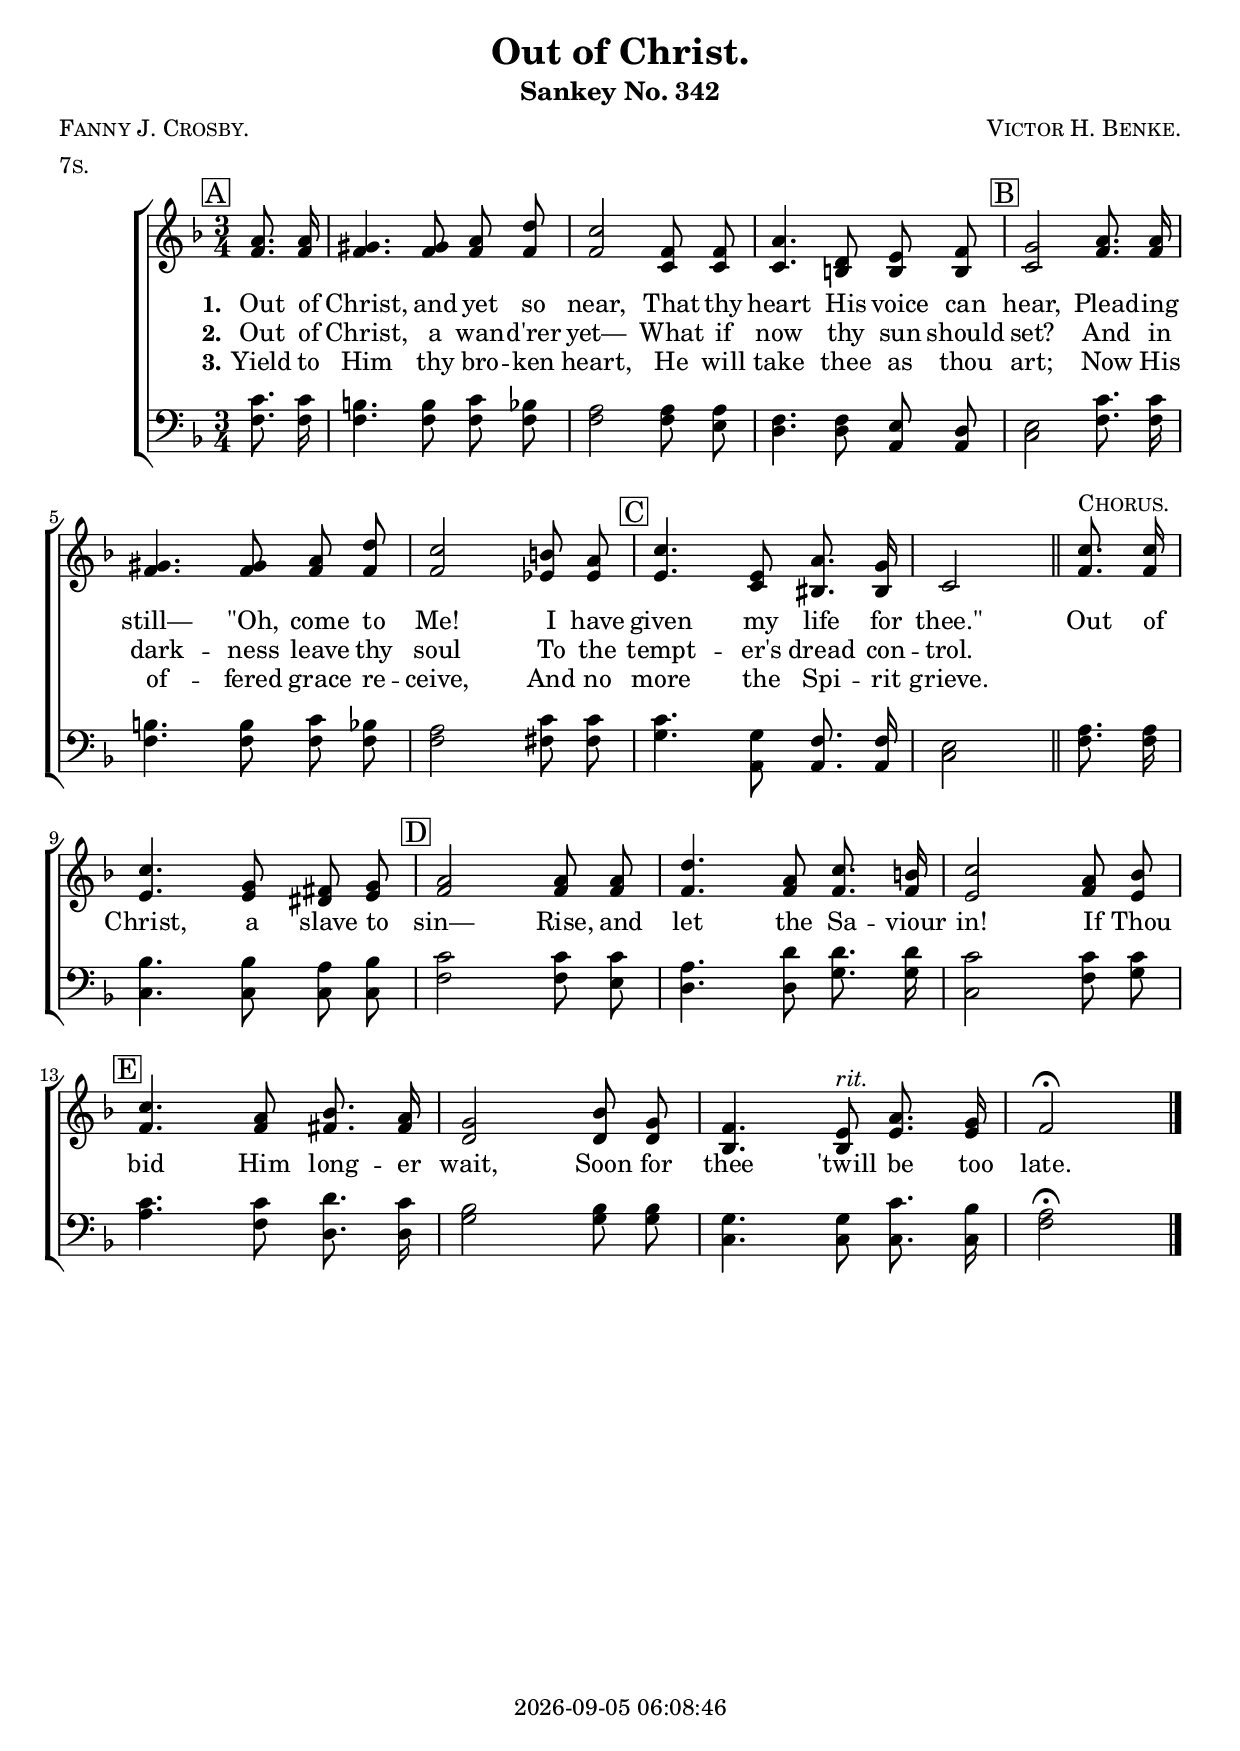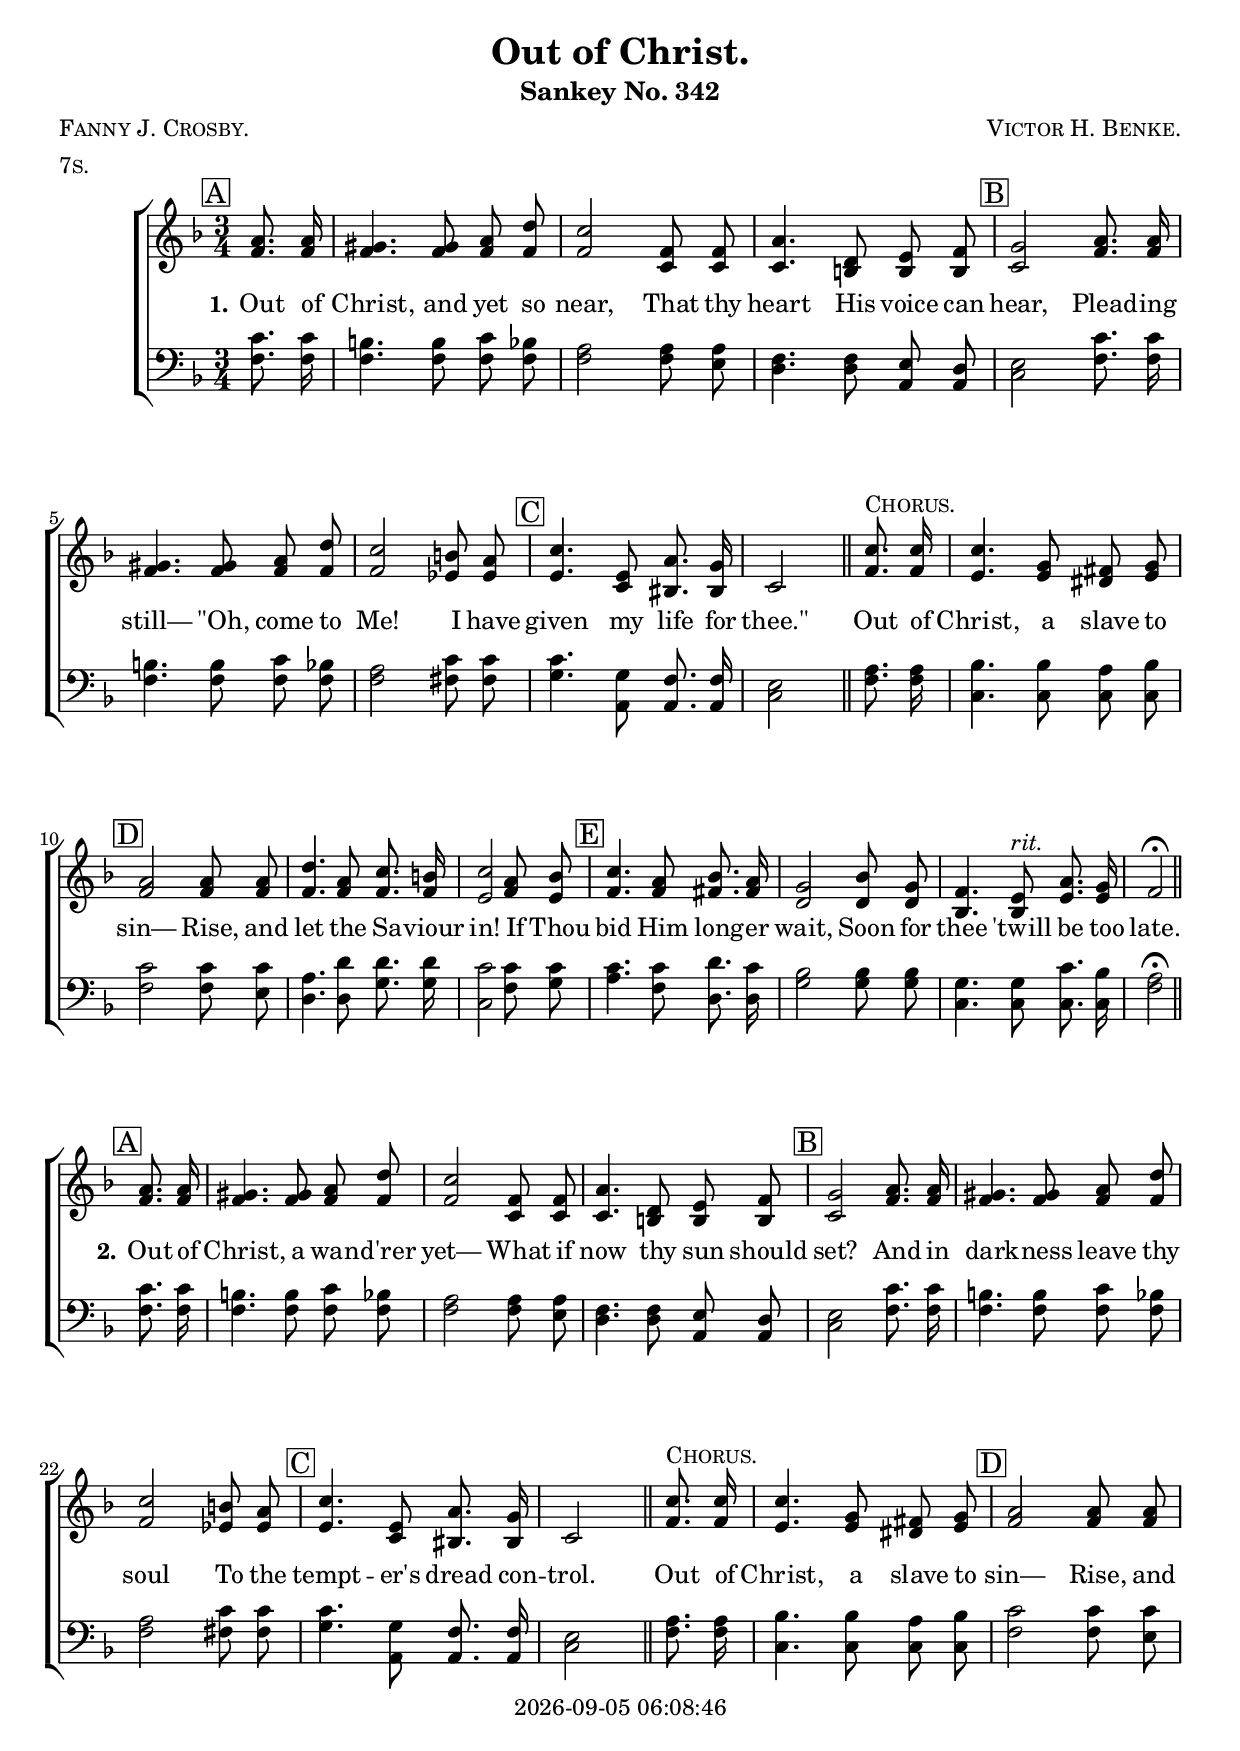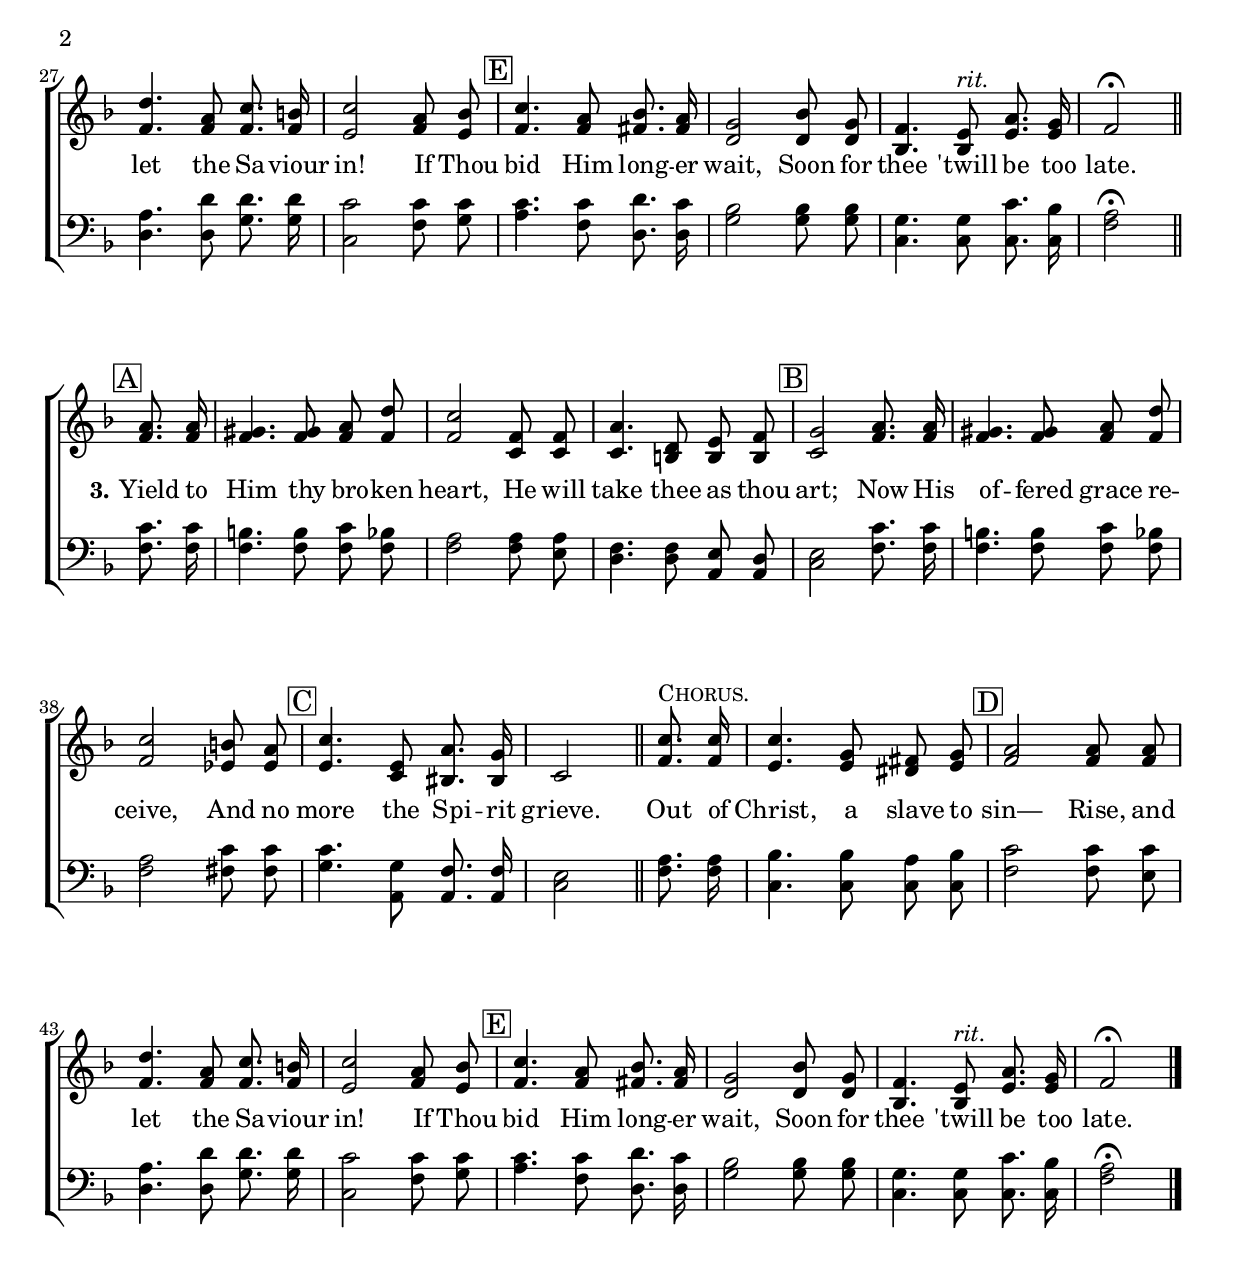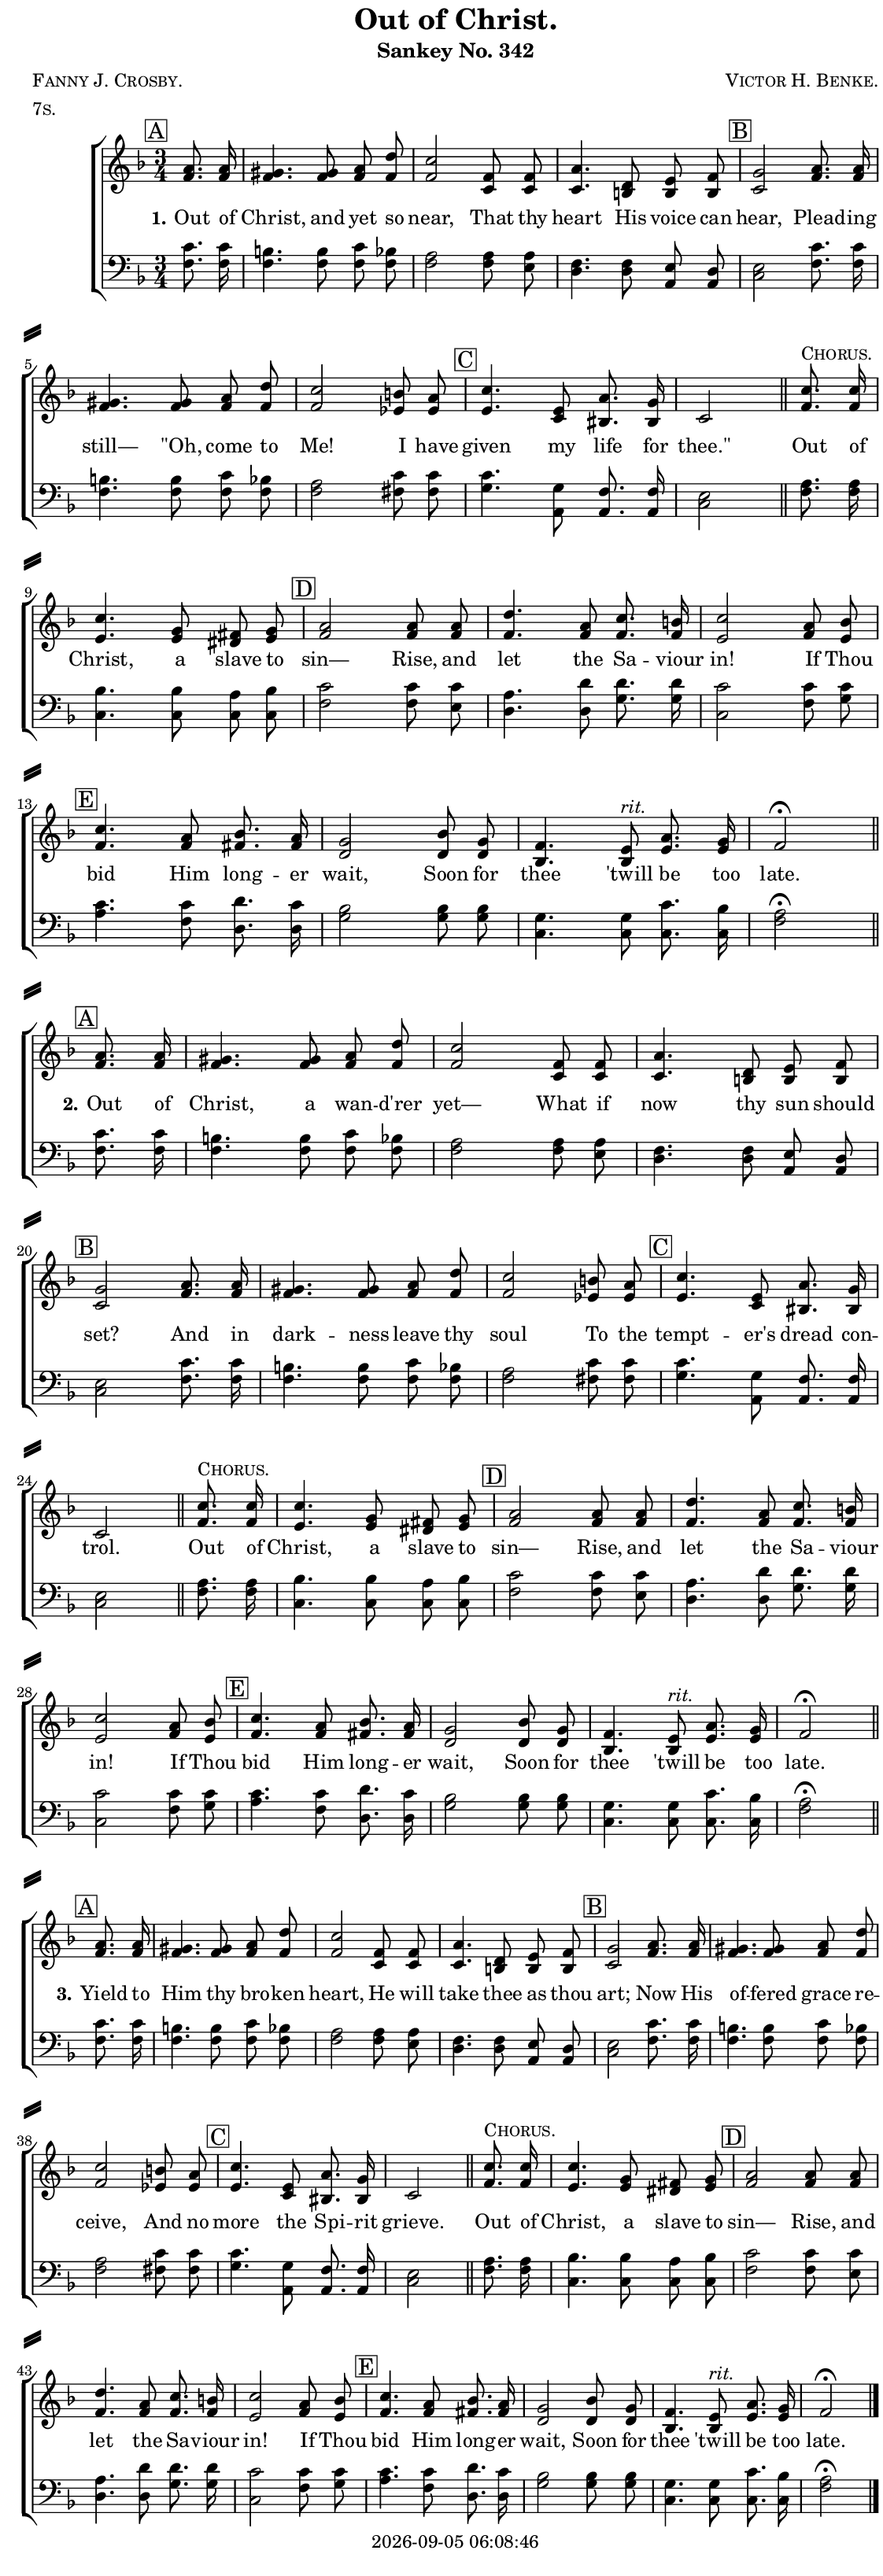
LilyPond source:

\version "2.22.1"

\include "articulate.ly"

today = #(strftime "%Y-%m-%d %H:%M:%S" (localtime (current-time)))

\header {
% centered at top
%  dedication  = "dedication"
  title       = "Out of Christ."
  subtitle    = "Sankey No. 342"
%  subsubtitle = "Sankey 880 No. Y"
%  instrument  = "instrument"
  
% arrangement of following lines:
%
%  poet    composer
%  meter   arranger
%  piece       opus

  composer    = \markup\smallCaps "Victor H. Benke."
%  arranger    = "arranger"
%  opus        = "opus"

  poet        = \markup\smallCaps "Fanny J. Crosby."
  meter       = \markup\smallCaps "7s."
%  piece       = \markup\smallCaps "piece"

% centered at bottom
% tagline     = "tagline" % default lilypond version
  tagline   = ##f
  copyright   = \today
}

% #(set-global-staff-size 16)

global = {
  \key f \major
  \time 3/4
  \partial 4
}

RehearsalTrack = {
% \set Score.currentBarNumber = #5
  \mark \markup { \box "A" } s4 s2.*3
  \mark \markup { \box "B" }    s2.*3
  \mark \markup { \box "C" }    s2.*3
  \mark \markup { \box "D" }    s2.*3
  \mark \markup { \box "E" }    s2.*3 s2
}

TempoTrack = {
  \set Score.tempoHideNote = ##t
  \tempo 4=120
  s4 s2.*14
  s4. \tempo 4=110 s4.
  \tempo 4=55 s2
}

nl = { \bar "||" \break }

soprano = \relative {
  \autoBeamOff
  a'8. 16
  gis4. 8 a d
  c2 f,8 8
  a4. d,8 e f
  g2 a8. 16 % B
  gis4. 8 a d
  c2 b8 a
  c4. e,8 a8. g16 % C
  c,2 \bar "||" c'8.^\markup\smallCaps Chorus. 16
  c4. g8 fis g
  a2 8 8 % D
  d4. a8 c8. b16
  c2 a8 bes
  c4. a8 bes8. a16 % E
  g2 bes8 g
  f4. e8^\markup\italic rit. a8. g16
  f2\fermata
}

alto = \relative {
  \autoBeamOff
  f'8. 16
  f4. 8 8 8
  f2 c8 8
  c4. b8 8 8
  c2 f8. 16 % B
  f4. 8 8 8
  f2 ees8 8
  e4. c8 bis8. 16 % C
  c2 f8. 16
  e4. 8 dis e
  f2 8 8 % D
  f4. 8 8. 16
  e2 f8 e
  f4. 8 fis8. 16 % D
  d2 8 8
  bes4. 8 e8. 16
  f2\fermata
}

tenor = \relative {
  \autoBeamOff
  c'8. 16
  b4. 8 c bes
  a2 8 8
  f4. 8 e d
  e2 c'8. 16 % B
  b4. 8 c bes
  a2 c8 8
  c4. g8 f8. 16 % C
  e2 a8. 16
  bes4. 8 a bes
  c2 8 8 % D
  a4. d8 8. 16
  c2 8 8
  c4. 8 d8. c16 % E
  bes2 8 8
  g4. 8 c8. bes16
  a2\fermata
}

bass = \relative {
  \autoBeamOff
  f8. 16
  f4. 8 8 8
  f2 8 e
  d4. 8 a8 8
  c2 f8. 16 % B
  f4. 8 8 8
  f2 fis8 8
  g4. a,8 8. 16 % C
  c2 f8. 16
  c4. 8 8 8
  f2 8 e % D
  d4. 8 g8. 16
  c,2 f8 g
  a4. f8 d8. 16 % E
  g2 8 8
  c,4. 8 8. 16
  f2\fermata
}

nom  = {   \set ignoreMelismata = ##t }
yesm = { \unset ignoreMelismata       }

chorus = \lyricmode {
  Out of Christ, a slave to sin—
  Rise, and let the Sa -- viour in!
  If Thou bid Him long -- er wait,
  Soon for thee 'twill be too late.
}

verses = 3

wordsOne = \lyricmode {
  \set stanza = "1."
  Out of Christ, and yet so near,
  That thy heart His voice can hear,
  Plead -- ing still— "\"Oh," come to Me!
  I have given my life for "thee.\""
}
  
wordsTwo = \lyricmode {
  \set stanza = "2."
  Out of Christ, a wan -- d'rer yet—
  What if now thy sun should set?
  And in dark -- ness leave thy soul
  To the tempt -- er's dread con -- trol.
}
  
wordsThree = \lyricmode {
  \set stanza = "3."
  Yield to Him thy bro -- ken heart,
  He will take thee as thou art;
  Now His of -- fered grace re -- ceive,
  And no more the Spi -- rit grieve.
}
  
wordsMidi = \lyricmode {
  \set stanza = "1."
  "Out " "of " "Christ, " "and " "yet " "so " "near, "
  "\nThat " "thy " "heart " "His " "voice " "can " "hear, "
  "\nPlead" "ing " "still— " "\"Oh, " "come " "to " "Me! "
  "\nI " "have " "given " "my " "life " "for " "thee.\" "
  "\nOut " "of " "Christ, " "a " "slave " "to " "sin— "
  "\nRise, " "and " "let " "the " Sa "viour " "in! "
  "\nIf " "Thou " "bid " "Him " long "er " "wait, "
  "\nSoon " "for " "thee " "'twill " "be " "too " "late. "

  \set stanza = "2."
  "\nOut " "of " "Christ, " "a " wan "d'rer " "yet— "
  "\nWhat " "if " "now " "thy " "sun " "should " "set? "
  "\nAnd " "in " dark "ness " "leave " "thy " "soul "
  "\nTo " "the " tempt "er's " "dread " con "trol. "
  "\nOut " "of " "Christ, " "a " "slave " "to " "sin— "
  "\nRise, " "and " "let " "the " Sa "viour " "in! "
  "\nIf " "Thou " "bid " "Him " long "er " "wait, "
  "\nSoon " "for " "thee " "'twill " "be " "too " "late. "

  \set stanza = "3."
  "\nYield " "to " "Him " "thy " bro "ken " "heart, "
  "\nHe " "will " "take " "thee " "as " "thou " "art; "
  "\nNow " "His " of "fered " "grace " re "ceive, "
  "\nAnd " "no " "more " "the " Spi "rit " "grieve. "
  "\nOut " "of " "Christ, " "a " "slave " "to " "sin— "
  "\nRise, " "and " "let " "the " Sa "viour " "in! "
  "\nIf " "Thou " "bid " "Him " long "er " "wait, "
  "\nSoon " "for " "thee " "'twill " "be " "too " "late. "
}

\book {
  \bookOutputSuffix "midi"
  \score {
%    \articulate
        \new ChoirStaff <<
                                % Soprano staff
          \new Staff = soprano
          <<
            \new Voice { \repeat unfold \verses \TempoTrack     }
            \new Voice { \global \repeat unfold \verses \soprano \bar "|." }
            \addlyrics \wordsMidi
          >>
                                % Alto staff
          \new Staff = alto
          <<
            \new Voice { \global \repeat unfold \verses { \alto \nl } \bar "|." }
          >>
                                % Tenor staff
          \new Staff = tenor
          <<
            \clef "treble_8"
            \new Voice { \global \repeat unfold \verses \tenor }
          >>
                                % Bass staff
          \new Staff = bass
          <<
            \clef "bass"
            \new Voice { \global \repeat unfold \verses \bass }
          >>
        >>
    \midi {}
  }
}

\book {
  \bookOutputSuffix "repeat"
  \score {
        \new ChoirStaff <<
                                  % Joint soprano/alto staff
          \new Staff \with { printPartCombineTexts = ##f }
          <<
            \new Voice \RehearsalTrack
            \new Voice \TempoTrack
            \new NullVoice = "aligner" \soprano
            \new Voice = "women" \partCombine { \global \soprano \bar "|." } { \global \alto }
            \new Lyrics \lyricsto "aligner" { \wordsOne \chorus }
            \new Lyrics \lyricsto "aligner"   \wordsTwo
            \new Lyrics \lyricsto "aligner"   \wordsThree
          >>
                                  % Joint tenor/bass staff
          \new Staff \with { printPartCombineTexts = ##f }
          <<
            \clef "bass"
            \new Voice = "men" \partCombine { \global \tenor } { \global \bass }
          >>
        >>
    \layout {
      indent = 1.5\cm
      \pointAndClickOff
      \context {
        \Staff \RemoveAllEmptyStaves
      }
    }
  }
}

\book {
  \bookOutputSuffix "single"
  \score {
        \new ChoirStaff <<
                                  % Joint soprano/alto staff
          \new Staff \with { printPartCombineTexts = ##f }
          <<
            \new Voice { \repeat unfold \verses \RehearsalTrack }
            \new Voice { \repeat unfold \verses \TempoTrack }
            \new NullVoice = "aligner" { \repeat unfold \verses \soprano }
            \new Voice = "women" \partCombine { \global \repeat unfold \verses \soprano \bar "|." }
                                               { \global \repeat unfold \verses { \alto \nl } \bar "|." }
            \new Lyrics \lyricsto "aligner" { \wordsOne   \chorus
                                              \wordsTwo   \chorus
                                              \wordsThree \chorus
                                            }
          >>
                                  % Joint tenor/bass staff
          \new Staff \with { printPartCombineTexts = ##f }
          <<
            \clef "bass"
            \new Voice = "men" \partCombine { \global \repeat unfold \verses \tenor }
                                            { \global \repeat unfold \verses \bass }
          >>
        >>
    \layout {
      indent = 1.5\cm
      \pointAndClickOff
      \context {
        \Staff \RemoveAllEmptyStaves
      }
    }
  }
}

\book {
  \bookOutputSuffix "singlepage"
  \paper {
    top-margin = 0
    left-margin = 7
    right-margin = 1
    paper-width = 190\mm
    page-breaking = #ly:one-page-breaking
    system-system-spacing.basic-distance = #15
    system-separator-markup = \slashSeparator
  }
  \score {
        \new ChoirStaff <<
                                  % Joint soprano/alto staff
          \new Staff \with { printPartCombineTexts = ##f }
          <<
            \new Voice { \repeat unfold \verses \RehearsalTrack }
            \new Voice { \repeat unfold \verses \TempoTrack }
            \new NullVoice = "aligner" { \repeat unfold \verses \soprano }
            \new Voice = "women" \partCombine { \global \repeat unfold \verses \soprano \bar "|." }
                                               { \global \repeat unfold \verses { \alto \nl } \bar "|." }
            \new Lyrics \lyricsto "aligner" { \wordsOne   \chorus
                                              \wordsTwo   \chorus
                                              \wordsThree \chorus
                                            }
          >>
                                  % Joint tenor/bass staff
          \new Staff \with { printPartCombineTexts = ##f }
          <<
            \clef "bass"
            \new Voice = "men" \partCombine { \global \repeat unfold \verses \tenor }
                                            { \global \repeat unfold \verses \bass }
          >>
        >>
    \layout {
      indent = 1.5\cm
      \pointAndClickOff
      \context {
        \Staff \RemoveAllEmptyStaves
      }
    }
  }
}
